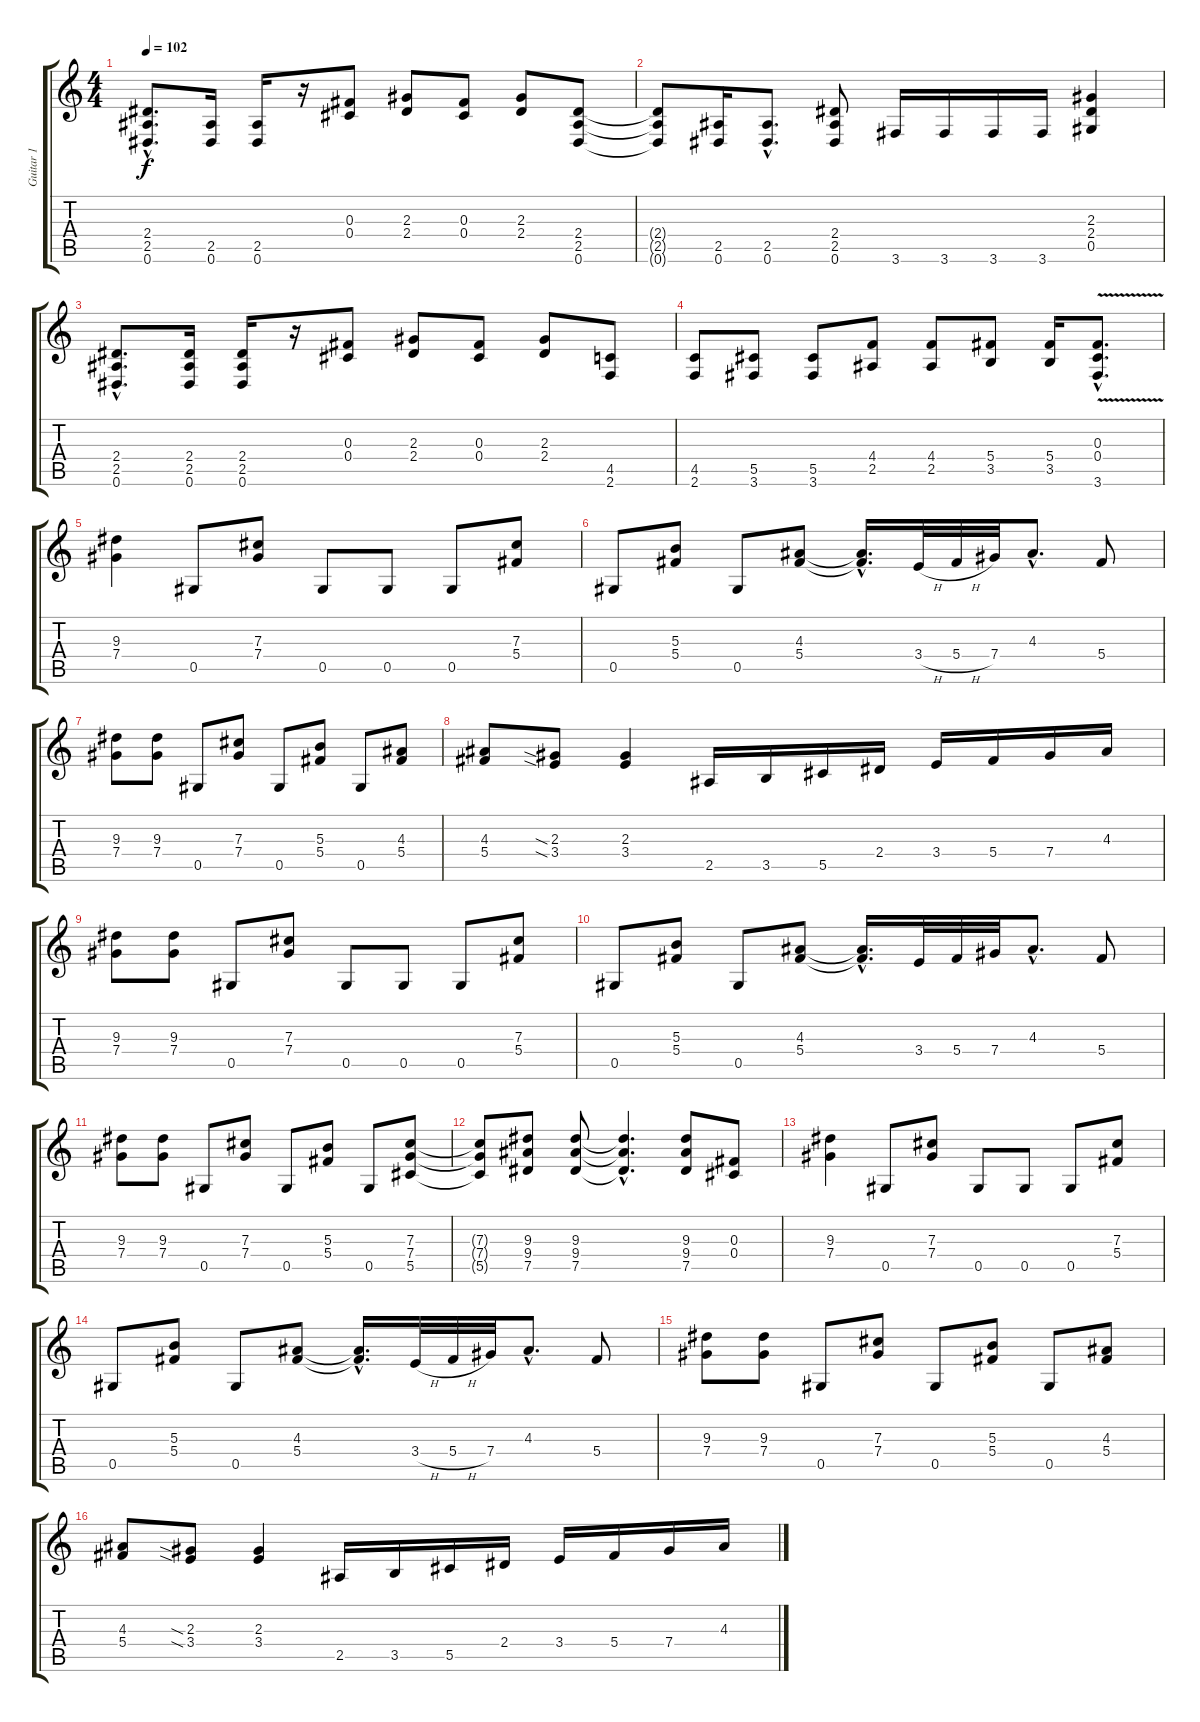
\track ("Guitar 1" "Guitar 1") {instrument overdrivenguitar}
\staff {score tabs}
\tuning (Eb4 Bb3 Gb3 Db3 Ab2 Eb2) {hide}
\ts (4 4)
\tempo 102
\clef g2
\ks aminor
(2.4{hac} 2.5{hac} 0.6{hac}).8{d dy f} (2.5 0.6).16 (2.5 0.6).16 r.16 (0.3 0.4).8 (2.3 2.4).8 (0.3 0.4).8 (2.3 2.4).8 (2.4 2.5 0.6).8 |
(2.4{t} 2.5{t} 0.6{t}).8 (2.5 0.6).16 (2.5{hac} 0.6{hac}).8{d} (2.4 2.5 0.6).8 3.6.16 3.6.16 3.6.16 3.6.16 (2.3 2.4 0.5).4 |
(2.4{hac} 2.5{hac} 0.6{hac}).8{d} (2.4 2.5 0.6).16 (2.4 2.5 0.6).16 r.16 (0.3 0.4).8 (2.3 2.4).8 (0.3 0.4).8 (2.3 2.4).8 (4.5 2.6).8 |
(4.5 2.6).8 (5.5 3.6).8 (5.5 3.6).8 (4.4 2.5).8 (4.4 2.5).8 (5.4 3.5).8 (5.4 3.5).16 (0.3{hac} 0.4{hac} 3.6{v hac}).8{d} |
(9.3 7.4).4 0.5.8 (7.3 7.4).8 0.5.8 0.5.8 0.5.8 (7.3 5.4).8 |
0.5.8 (5.3 5.4).8 0.5.8 (4.3 5.4).8 (4.3{hac t} 5.4{hac t}).16{d} 3.4{h}.32 5.4{h}.32 7.4.32 4.3{hac}.8{d} 5.4.8 |
(9.3 7.4).8 (9.3 7.4).8 0.5.8 (7.3 7.4).8 0.5.8 (5.3 5.4).8 0.5.8 (4.3 5.4).8 |
(4.3 5.4).8 (2.3{sia} 3.4{sia}).8 (2.3 3.4).4 2.5.16 3.5.16 5.5.16 2.4.16 3.4.16 5.4.16 7.4.16 4.3.16 |
(9.3 7.4).8 (9.3 7.4).8 0.5.8 (7.3 7.4).8 0.5.8 0.5.8 0.5.8 (7.3 5.4).8 |
0.5.8 (5.3 5.4).8 0.5.8 (4.3 5.4).8 (4.3{hac t} 5.4{hac t}).16{d} 3.4.32 5.4.32 7.4.32 4.3{hac}.8{d} 5.4.8 |
(9.3 7.4).8 (9.3 7.4).8 0.5.8 (7.3 7.4).8 0.5.8 (5.3 5.4).8 0.5.8 (7.3 7.4 5.5).8 |
(7.3{t} 7.4{t} 5.5{t}).8 (9.3 9.4 7.5).8 (9.3 9.4 7.5).8 (9.3{hac t} 9.4{hac t} 7.5{hac t}).4{d} (9.3 9.4 7.5).8 (0.3 0.4).8 |
(9.3 7.4).4 0.5.8 (7.3 7.4).8 0.5.8 0.5.8 0.5.8 (7.3 5.4).8 |
0.5.8 (5.3 5.4).8 0.5.8 (4.3 5.4).8 (4.3{hac t} 5.4{hac t}).16{d} 3.4{h}.32 5.4{h}.32 7.4.32 4.3{hac}.8{d} 5.4.8 |
(9.3 7.4).8 (9.3 7.4).8 0.5.8 (7.3 7.4).8 0.5.8 (5.3 5.4).8 0.5.8 (4.3 5.4).8 |
(4.3 5.4).8 (2.3{sia} 3.4{sia}).8 (2.3 3.4).4 2.5.16 3.5.16 5.5.16 2.4.16 3.4.16 5.4.16 7.4.16 4.3.16
